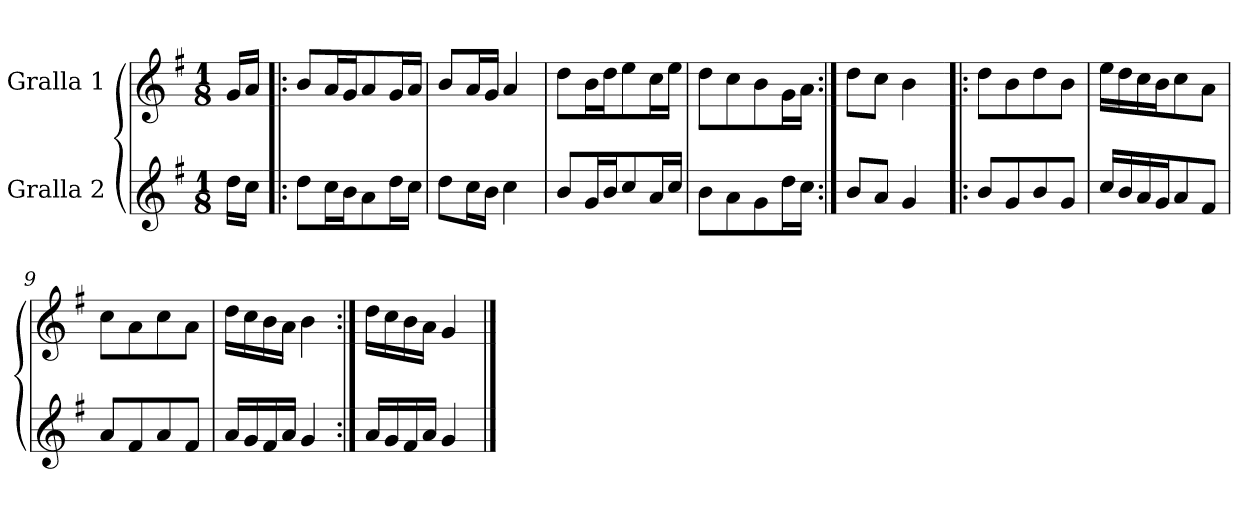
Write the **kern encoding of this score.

**kern	**kern
*part2	*part1
*staff2	*staff1
*I"Gralla 2	*I"Gralla 1
*clefG2	*clefG2
*k[f#]	*k[f#]
*M1/8	*M1/8
=1	=1
16dd\LL	16g/LL
16cc\JJ	16a/JJ
=2!|:	=2!|:
8dd\L	8b/L
16cc\L	16a/L
16b\J	16g/J
8a\	8a/
16dd\L	16g/L
16cc\JJ	16a/JJ
=3	=3
8dd\L	8b/L
16cc\L	16a/L
16b\JJ	16g/JJ
4cc\	4a/
=4	=4
8b/L	8dd\L
16g/L	16b\L
16b/J	16dd\J
8cc/	8ee\
16a/L	16cc\L
16cc/JJ	16ee\JJ
=5	=5
8b\L	8dd\L
8a\	8cc\
8g\	8b\
16dd\L	16g\L
16cc\JJ	16a\JJ
=6:|!	=6:|!
8b/L	8dd\L
8a/J	8cc\J
4g/	4b\
=7!|:	=7!|:
8b/L	8dd\L
8g/	8b\
8b/	8dd\
8g/J	8b\J
!!LO:LB:g=z
=8	=8
16cc/LL	16ee\LL
16b/	16dd\
16a/	16cc\
16g/J	16b\J
8a/	8cc\
8f#/J	8a\J
=9	=9
8a/L	8cc\L
8f#/	8a\
8a/	8cc\
8f#/J	8a\J
=10	=10
16a/LL	16dd\LL
16g/	16cc\
16f#/	16b\
16a/JJ	16a\JJ
4g/	4b\
=11:|!	=11:|!
16a/LL	16dd\LL
16g/	16cc\
16f#/	16b\
16a/JJ	16a\JJ
4g/	4g/
==	==
*-	*-
